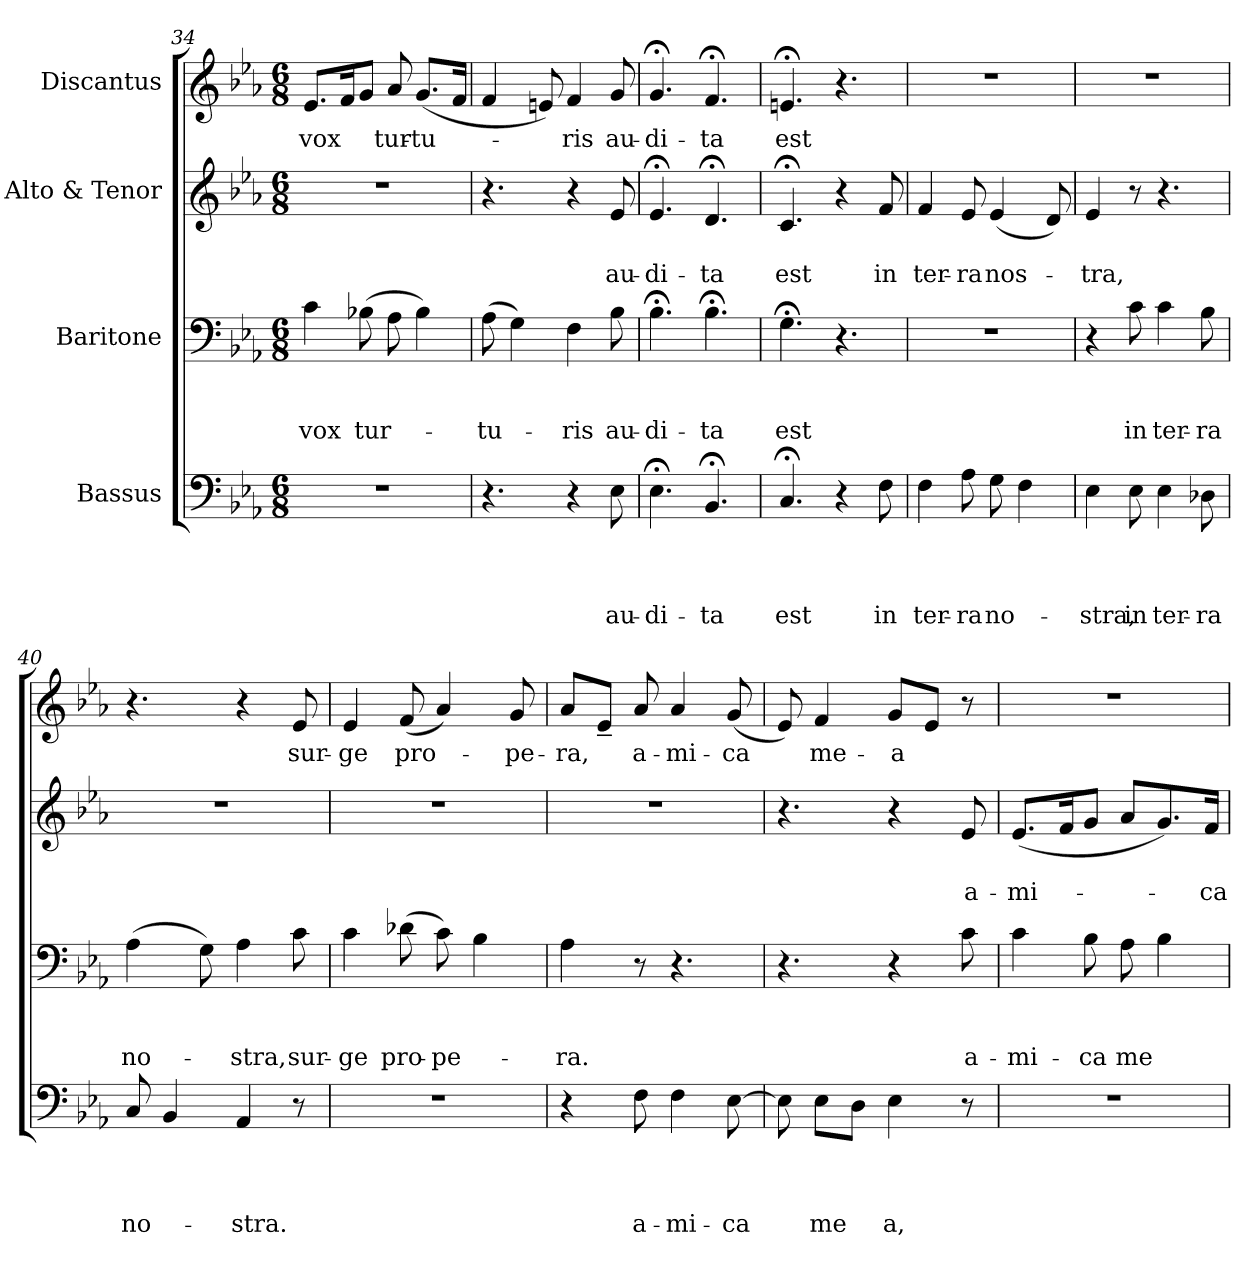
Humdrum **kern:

**kern	**text	**text	**text	**text	**kern	**text	**text	**text	**kern	**text	**text	**kern	**text
*part4	*part4	*part4	*part4	*part4	*part3	*part3	*part3	*part3	*part2	*part2	*part2	*part1	*part1
*staff4	*staff4	*staff4	*staff4	*staff4	*staff3	*staff3	*staff3	*staff3	*staff2	*staff2	*staff2	*staff1	*staff1
*I"Bassus	*	*	*	*	*I"Baritone	*	*	*	*I"Alto & Tenor	*	*	*I"Discantus	*
!!LO:LB:g=z
*clefF4	*	*	*	*	*clefF4	*	*	*	*clefG2	*	*	*clefG2	*
*k[b-e-a-]	*	*	*	*	*k[b-e-a-]	*	*	*	*k[b-e-a-]	*	*	*k[b-e-a-]	*
*E-:	*	*	*	*	*E-:	*	*	*	*E-:	*	*	*E-:	*
*M6/8	*	*	*	*	*M6/8	*	*	*	*M6/8	*	*	*M6/8	*
=34	=34	=34	=34	=34	=34	=34	=34	=34	=34	=34	=34	=34	=34
!LO:N:vis=1	!	!	!	!	!	!	!	!LO:LY:b	!LO:N:vis=1	!	!	!	!LO:LY:b
2.r	.	.	.	.	4c\	.	.	vox	2.r	.	.	8.e-/L	vox
.	.	.	.	.	.	.	.	.	.	.	.	16f/k	.
!	!	!	!	!	!	!	!	!LO:LY:b	!	!	!	!	!
.	.	.	.	.	(>8B-X\	.	.	tur-	.	.	.	8g/J	.
!	!	!	!	!	!	!	!	!	!	!	!	!	!LO:LY:b
.	.	.	.	.	8A-\	.	.	.	.	.	.	8a-/	tur-
!	!	!	!	!	!	!	!	!	!	!	!	!	!LO:LY:b:rj
.	.	.	.	.	4B-\)	.	.	.	.	.	.	(<8.g/L	-tu-
.	.	.	.	.	.	.	.	.	.	.	.	16f/Jk	.
=35	=35	=35	=35	=35	=35	=35	=35	=35	=35	=35	=35	=35	=35
!	!	!	!	!	!	!	!	!LO:LY:b	!	!	!	!	!
4.r	.	.	.	.	(>8A-\	.	.	-tu-	4.r	.	.	4f/	.
.	.	.	.	.	4G\)	.	.	.	.	.	.	.	.
.	.	.	.	.	.	.	.	.	.	.	.	8en/)	.
!	!	!	!	!	!	!	!	!LO:LY:b	!	!	!	!	!LO:LY:b
4r	.	.	.	.	4F\	.	.	-ris	4r	.	.	4f/	-ris
!	!	!	!	!LO:LY:b	!	!	!	!LO:LY:b	!	!	!LO:LY:b	!	!LO:LY:b
8E-\	.	.	.	au-	8B-\	.	.	au-	8e-/	.	au-	8g/	au-
=36	=36	=36	=36	=36	=36	=36	=36	=36	=36	=36	=36	=36	=36
!	!	!	!	!LO:LY:b	!	!	!	!LO:LY:b	!	!	!LO:LY:b	!	!LO:LY:b
4.E-;<\	.	.	.	-di-	4.B-;<\	.	.	-di-	4.e-;/	.	-di-	4.g;/	-di-
!	!	!	!	!LO:LY:b	!	!	!	!LO:LY:b	!	!	!LO:LY:b	!	!LO:LY:b
4.BB-;/	.	.	.	-ta	4.B-;<\	.	.	-ta	4.d;/	.	-ta	4.f;/	-ta
=37	=37	=37	=37	=37	=37	=37	=37	=37	=37	=37	=37	=37	=37
!	!	!	!	!LO:LY:b	!	!	!	!LO:LY:b	!	!	!LO:LY:b	!	!LO:LY:b
4.C;/	.	.	.	est	4.G;<\	.	.	est	4.c;/	.	est	4.en;/	est
4r	.	.	.	.	4.r	.	.	.	4r	.	.	4.r	.
!	!	!	!	!LO:LY:b	!	!	!	!	!	!	!LO:LY:b	!	!
8F\	.	.	.	in	.	.	.	.	8f/	.	in	.	.
=38	=38	=38	=38	=38	=38	=38	=38	=38	=38	=38	=38	=38	=38
!	!	!	!	!LO:LY:b	!LO:N:vis=1	!	!	!	!	!	!LO:LY:b	!LO:N:vis=1	!
4F\	.	.	.	ter-	2.r	.	.	.	4f/	.	ter-	2.r	.
!	!	!	!	!LO:LY:b:rj	!	!	!	!	!	!	!LO:LY:b:rj	!	!
8A-\	.	.	.	-ra	.	.	.	.	8e-/	.	-ra	.	.
!	!	!	!	!LO:LY:b	!	!	!	!	!	!	!LO:LY:b	!	!
8G\	.	.	.	no-	.	.	.	.	(<4e-/	.	nos-	.	.
4F\	.	.	.	.	.	.	.	.	.	.	.	.	.
.	.	.	.	.	.	.	.	.	8d/)	.	.	.	.
=39	=39	=39	=39	=39	=39	=39	=39	=39	=39	=39	=39	=39	=39
!	!	!	!	!LO:LY:b	!	!	!	!	!	!	!LO:LY:b	!LO:N:vis=1	!
4E-\	.	.	.	-stra,	4r	.	.	.	4e-/	.	-tra,	2.r	.
!	!	!	!	!LO:LY:b	!	!	!	!LO:LY:b	!	!	!	!	!
8E-\	.	.	.	in	8c\	.	.	in	8r	.	.	.	.
!	!	!	!	!LO:LY:b	!	!	!	!LO:LY:b	!	!	!	!	!
4E-\	.	.	.	ter-	4c\	.	.	ter-	4.r	.	.	.	.
!	!	!	!	!LO:LY:b:rj	!	!	!	!LO:LY:b:rj	!	!	!	!	!
8D-X\	.	.	.	-ra	8B-\	.	.	-ra	.	.	.	.	.
=40	=40	=40	=40	=40	=40	=40	=40	=40	=40	=40	=40	=40	=40
!	!	!	!	!LO:LY:b	!	!	!	!LO:LY:b	!LO:N:vis=1	!	!	!	!
8C/	.	.	.	no-	(>4A-\	.	.	no-	2.r	.	.	4.r	.
4BB-/	.	.	.	.	.	.	.	.	.	.	.	.	.
.	.	.	.	.	8G\)	.	.	.	.	.	.	.	.
!	!	!	!	!LO:LY:b	!	!	!	!LO:LY:b	!	!	!	!	!
4AA-/	.	.	.	-stra.	4A-\	.	.	-stra,	.	.	.	4r	.
!	!	!	!	!	!	!	!	!LO:LY:b	!	!	!	!	!LO:LY:b
8r	.	.	.	.	8c\	.	.	sur-	.	.	.	8e-/	sur-
=41	=41	=41	=41	=41	=41	=41	=41	=41	=41	=41	=41	=41	=41
!LO:N:vis=1	!	!	!	!	!	!	!	!LO:LY:b	!LO:N:vis=1	!	!	!	!LO:LY:b
2.r	.	.	.	.	4c\	.	.	-ge	2.r	.	.	4e-/	-ge
!	!	!	!	!	!	!	!	!LO:LY:b	!	!	!	!	!LO:LY:b
.	.	.	.	.	(>8d-X\	.	.	pro-	.	.	.	(<8f/	pro-
!	!	!	!	!	!	!	!	!LO:LY:b	!	!	!	!	!
.	.	.	.	.	8c\)	.	.	-pe-	.	.	.	4a-/)	.
.	.	.	.	.	4B-\	.	.	.	.	.	.	.	.
!	!	!	!	!	!	!	!	!	!	!	!	!	!LO:LY:b
.	.	.	.	.	.	.	.	.	.	.	.	8g/	-pe-
!!LO:LB:g=z
=42	=42	=42	=42	=42	=42	=42	=42	=42	=42	=42	=42	=42	=42
!	!	!	!	!	!	!	!	!LO:LY:b	!LO:N:vis=1	!	!	!	!LO:LY:b
4r	.	.	.	.	4A-\	.	.	-ra.	2.r	.	.	8a-/L	-ra,
.	.	.	.	.	.	.	.	.	.	.	.	8e-~</J	.
!	!	!	!	!LO:LY:b	!	!	!	!	!	!	!	!	!LO:LY:b
8F\	.	.	.	a-	8r	.	.	.	.	.	.	8a-/	a-
!	!	!	!	!LO:LY:b	!	!	!	!	!	!	!	!	!LO:LY:b
4F\	.	.	.	-mi-	4.r	.	.	.	.	.	.	4a-/	-mi-
!	!	!	!	!LO:LY:b	!	!	!	!	!	!	!	!	!LO:LY:b
[>8E-\	.	.	.	-ca	.	.	.	.	.	.	.	(<8g/	-ca
=43	=43	=43	=43	=43	=43	=43	=43	=43	=43	=43	=43	=43	=43
8E-\]	.	.	.	.	4.r	.	.	.	4.r	.	.	8e-/)	.
!	!	!	!	!LO:LY:b	!	!	!	!	!	!	!	!	!LO:LY:b
8E-\L	.	.	.	me	.	.	.	.	.	.	.	4f/	me-
8D\J	.	.	.	.	.	.	.	.	.	.	.	.	.
!	!	!	!	!LO:LY:b	!	!	!	!	!	!	!	!	!LO:LY:b
4E-\	.	.	.	a,	4r	.	.	.	4r	.	.	8g/L	-a
.	.	.	.	.	.	.	.	.	.	.	.	8e-/J	.
!	!	!	!	!	!	!	!	!LO:LY:b	!	!	!LO:LY:b	!	!
8r	.	.	.	.	8c\	.	.	a-	8e-/	.	a-	8r	.
=44	=44	=44	=44	=44	=44	=44	=44	=44	=44	=44	=44	=44	=44
!LO:N:vis=1	!	!	!	!	!	!	!	!LO:LY:b	!	!	!LO:LY:b	!LO:N:vis=1	!
2.r	.	.	.	.	4c\	.	.	-mi-	(<8.e-/L	.	-mi-	2.r	.
.	.	.	.	.	.	.	.	.	16f/k	.	.	.	.
!	!	!	!	!	!	!	!	!LO:LY:b	!	!	!	!	!
.	.	.	.	.	8B-\	.	.	-ca	8g/J	.	.	.	.
!	!	!	!	!	!	!	!	!LO:LY:b	!	!	!	!	!
.	.	.	.	.	8A-\	.	.	me	8a-/L	.	.	.	.
.	.	.	.	.	4B-\	.	.	.	8.g/)	.	.	.	.
!	!	!	!	!	!	!	!	!	!	!	!LO:LY:b	!	!
.	.	.	.	.	.	.	.	.	16f/Jk	.	-ca	.	.
=	=	=	=	=	=	=	=	=	=	=	=	=	=
*-	*-	*-	*-	*-	*-	*-	*-	*-	*-	*-	*-	*-	*-
